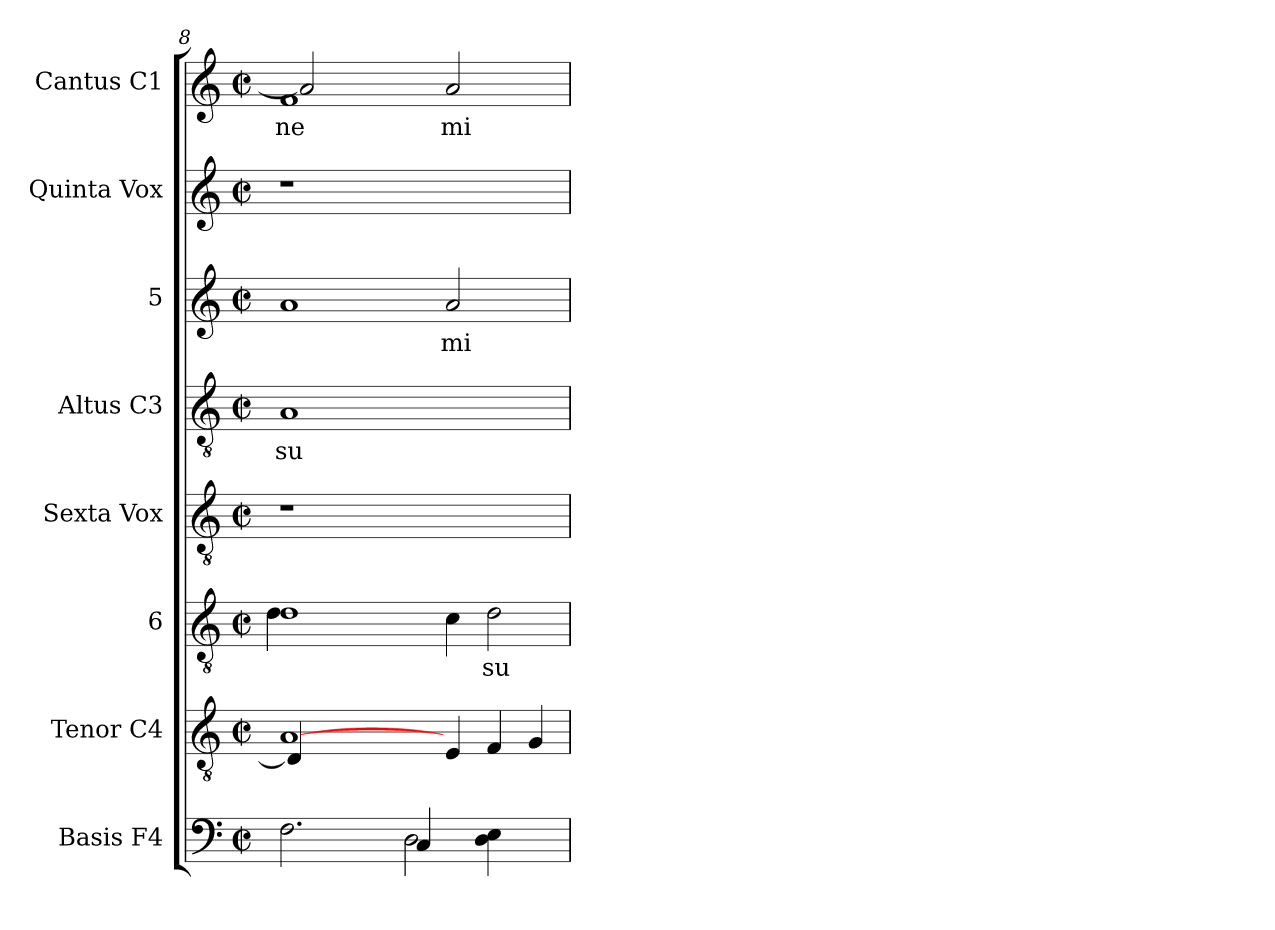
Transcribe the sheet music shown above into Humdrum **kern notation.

**kern	**text	**kern	**text	**kern	**text	**kern	**kern	**text	**kern	**text	**kern	**kern	**text
*part8	*part8	*part7	*part7	*part6	*part6	*part5	*part4	*part4	*part3	*part3	*part2	*part1	*part1
*staff8	*staff8	*staff7	*staff7	*staff6	*staff6	*staff5	*staff4	*staff4	*staff3	*staff3	*staff2	*staff1	*staff1
*I"Basis  F4	*	*I"Tenor  C4	*	*I"6	*	*I"Sexta  Vox	*I"Altus  C3	*	*I"5	*	*I"Quinta  Vox	*I"Cantus  C1	*
*I'B	*	*I'T	*	*	*	*	*I'A	*	*	*	*	*I'C	*
*clefF4	*	*clefGv2	*	*clefGv2	*	*clefGv2	*clefGv2	*	*clefG2	*	*clefG2	*clefG2	*
*k[]	*	*k[]	*	*k[]	*	*k[]	*k[]	*	*k[]	*	*k[]	*k[]	*
*C:	*	*C:	*	*C:	*	*C:	*C:	*	*C:	*	*C:	*C:	*
*M2/2	*	*M2/2	*	*M2/2	*	*M2/2	*M2/2	*	*M2/2	*	*M2/2	*M2/2	*
*met(c|)	*	*met(c|)	*	*met(c|)	*	*met(c|)	*met(c|)	*	*met(c|)	*	*met(c|)	*met(c|)	*
=8	=8	=8	=8	=8	=8	=8	=8	=8	=8	=8	=8	=8	=8
*^	*	*^	*	*	*	*	*	*	*	*	*	*	*
!	!	!	!	!	!LO:LY:b:cj	!	!LO:LY:b:cj	!	!	!LO:LY:b:cj	!	!	!	!	!LO:LY:b:cj
*	*	*	*	*	*	*^	*	*	*	*	*	*	*	*^	*
2.F\	2.ryy	.	[<1A	4D/]	--	1d	4d\	--	1r	1A	-su	1a	.	1r	1f	2a/]	-ne
.	.	.	.	1.ryy	.	.	1.ryy	.	.	.	.	.	.	.	.	.	.
.	.	.	.	.	.	.	.	.	.	.	.	.	.	.	.	4ryy	.
!	!	!LO:LY:b:cj	!	!	!	!	!	!	!	!	!	!	!	!	!	!	!
2D\	4C/	--	.	.	.	.	.	.	.	.	.	.	.	.	.	1ryy	.
!	!	!	!	!	!LO:LY:b:cj	!	!	!LO:LY:b:cj	!	!	!	!	!LO:LY:b:cj	!	!	!	!LO:LY:b:cj
.	4ryy	.	4E/	.	--	4c\	.	--	2.ryy	2.ryy	.	2a/	mi-	2.ryy	2a/	.	mi-
!	!	!	!	!	!LO:LY:b:cj	!	!	!LO:LY:b:cj	!	!	!	!	!	!	!	!	!
4E\ 4D\	2ryy	.	4F/	.	--	2d\	.	-su	.	.	.	.	.	.	.	.	.
!	!	!	!	!	!LO:LY:b:cj	!	!	!	!	!	!	!	!	!	!	!	!
4ryy	.	.	4G/	.	--	.	.	.	.	.	.	4ryy	.	.	4ryy	.	.
*v	*v	*	*	*	*	*v	*v	*	*	*	*	*	*	*	*v	*v	*
*	*	*v	*v	*	*	*	*	*	*	*	*	*	*	*
=	=	=	=	=	=	=	=	=	=	=	=	=	=
*-	*-	*-	*-	*-	*-	*-	*-	*-	*-	*-	*-	*-	*-
